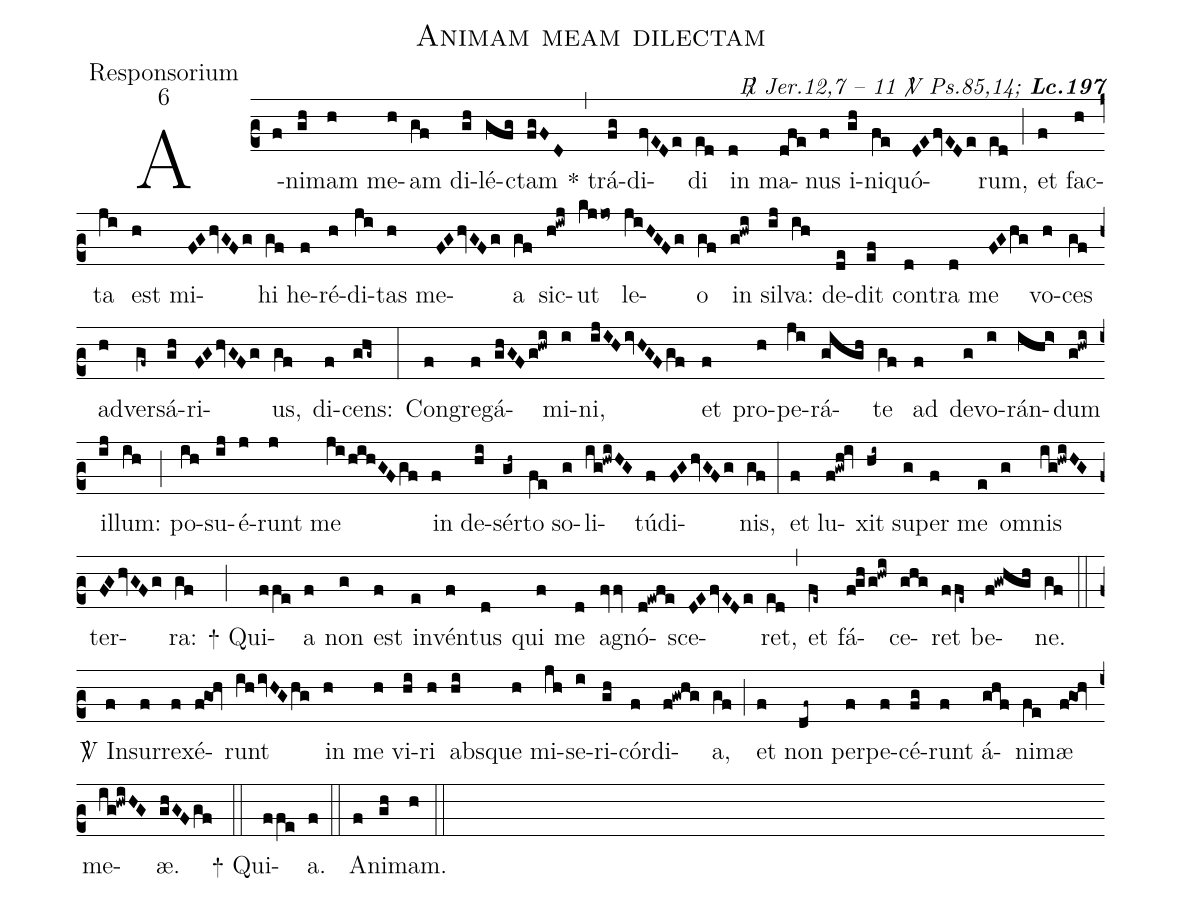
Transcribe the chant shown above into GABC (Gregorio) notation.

name:Animam meam dilectam;
office-part:Responsorium;
mode:6;
commentary:{\itshape\mdseries \Rbar\  Jer.12,7 -- 11 \Vbar\ Ps.85,14;\/} {\bfseries Lc.197};
%%
(c2) A(f)ni(gh)mam(h) me(h)am(gf) di(gh)lé(gfg)ctam(fgFD) (,)
<sp>*</sp> trá(fg)di(fvEDe)di(ed) in(d) ma(dfe)nus(f) i(gh)ni(fe)quó(DEfvEDe)rum,(ed) (;)
et(f) fac(h)ta(ji) est(h) mi(FGhvGFg)hi(gf) he(f)ré(h)di(ji)tas(h) me(FGhvGFg)a(gf) sic(h!iwj)ut(kjjo~) le(jiHGFg)o(gf) in(g!hwi) sil(ij)va:(ih) de(de)dit(ef) con(d)tra(d) me(FGhg) vo(h)ces(gf) ad(h)ver(gf~)sá(gh)ri(FGhvGFg)us,(gf) di(f)cens:(ghg~) (:)
Con(f)gre(f)gá(ghGFg!hwi)mi(i)ni,(ijIHivHGFgf) et(f) pro(h)pe(ji)rá(gigh)te(gf) ad(f) de(g)vo(i)rán(ihi>)dum(g!hwi) il(ij)lum:(ih) (;)
po(ih)su(ij)é(j)runt(j) me(ji/hihGFgf) in(f) de(hi)sér(gh~)to(fe) so(g)li(ig!hwiHG)tú(f)di(FGhvGFg)nis,(gf) (:)
et(f) lu(f!gwh!iv)xit(hi~) su(g)per(f) me(e) om(g)nis(ig!hwiHG) ter(FGhvGFg)ra:(gf) (;)
<sp>+</sp> Qui(ffe)a(f) non(g) est(f) in(e)vén(f)tus(d) qui(f) me(d) a(fvv)gnó(d!ewfe)sce(DEfvEDe)ret,(ed) (,)
et(fe~) fá(f!gh/g!hwi)ce(ghg)ret(ffe~) be(f!gwhgh)ne.(gf) (::)
<sp>V/</sp> In(f)sur(f)re(f)xé(f!go1!hv)runt(ihivHGhg) in(h) me(h) vi(hi)ri(h) abs(hi)que(h) mi(jh)se(i)ri(gh)cór(f)di(f!gwhg)a,(gf) (;)
et(f) non(df~) per(f)pe(f)cé(fg)runt(f) á(ghf)ni(fe)mæ(f!go1!hv) me(ig!hwiHG)æ.(ghGFgf) (::)
<sp>+</sp> Qui(ffe)a.(f) (::)
A(f)ni(gh)mam.(h) (::)
